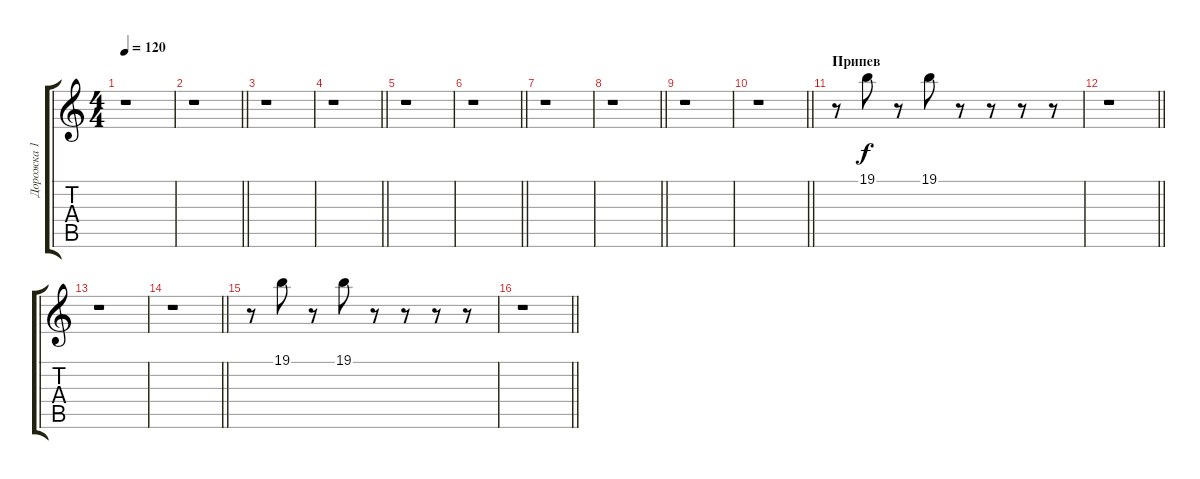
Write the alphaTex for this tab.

\track ("Дорожка 1" "Дорожка 1") {instrument synthbrass1}
\staff {score tabs}
\tuning (E4 B3 G3 D3 A2 E2) {hide}
\ts (4 4)
\tempo 120
\clef g2
\ks c
r.1{dy fff} |
\barLineRight lightlight
r.1 |
r.1 |
\barLineRight lightlight
r.1 |
r.1 |
\barLineRight lightlight
r.1 |
r.1 |
\barLineRight lightlight
r.1 |
r.1 |
\barLineRight lightlight
r.1 |
\section ("" "Припев")
r.8 19.1.8{dy f} r.8 19.1.8 r.8 r.8 r.8 r.8 |
\barLineRight lightlight
r.1 |
r.1 |
\barLineRight lightlight
r.1 |
r.8 19.1.8 r.8 19.1.8 r.8 r.8 r.8 r.8 |
\barLineRight lightlight
r.1
